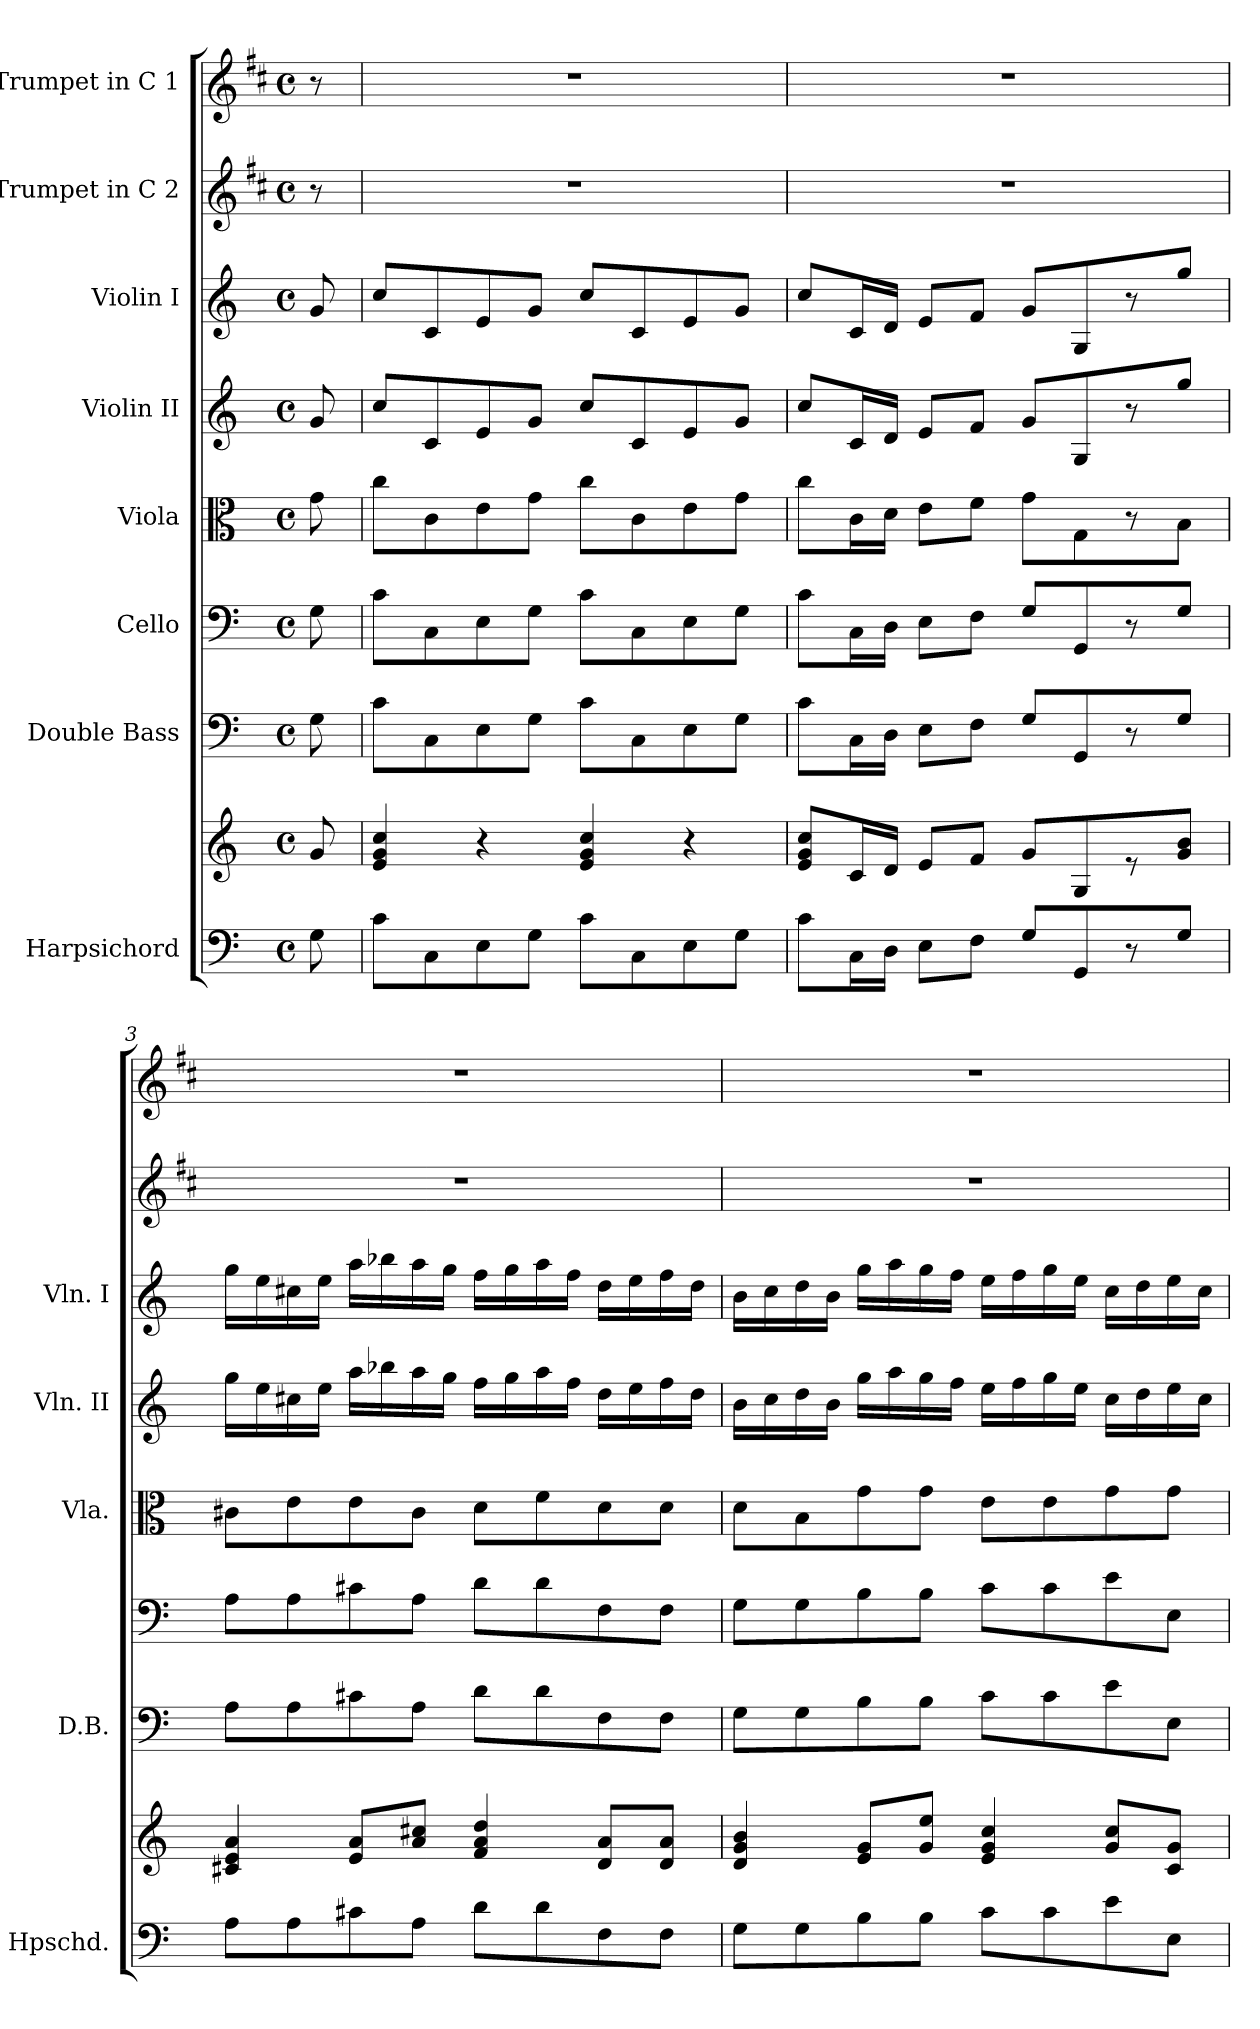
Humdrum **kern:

**kern	**kern	**kern	**kern	**kern	**kern	**kern	**kern	**kern
*part8	*part8	*part7	*part6	*part5	*part4	*part3	*part2	*part1
*staff9	*staff8	*staff7	*staff6	*staff5	*staff4	*staff3	*staff2	*staff1
*I"Harpsichord	*	*I"Double Bass	*I"Cello	*I"Viola	*I"Violin II	*I"Violin I	*I"Trumpet in C 2	*I"Trumpet in C 1
*I'Hpschd.	*	*I'D.B.	*	*I'Vla.	*I'Vln. II	*I'Vln. I	*	*
*clefF4	*clefG2	*clefF4	*clefF4	*clefC3	*clefG2	*clefG2	*clefG2	*clefG2
*	*	*ITrd7c12	*	*	*	*	*ITrd1c2	*ITrd1c2
*k[]	*k[]	*k[]	*k[]	*k[]	*k[]	*k[]	*k[]	*k[]
*M4/4	*M4/4	*M4/4	*M4/4	*M4/4	*M4/4	*M4/4	*M4/4	*M4/4
*met(c)	*met(c)	*met(c)	*met(c)	*met(c)	*met(c)	*met(c)	*met(c)	*met(c)
*MM100	*MM100	*MM100	*MM100	*MM100	*MM100	*MM100	*MM100	*MM100
=	=	=	=	=	=	=	=	=
8G\	8g/	8GG\	8G\	8g\	8g/	8g/	8r	8r
=1	=1	=1	=1	=1	=1	=1	=1	=1
8c\L	4e/ 4g/ 4cc/	8C\L	8c\L	8cc\L	8cc/L	8cc/L	1r	1r
8C\	.	8CC\	8C\	8c\	8c/	8c/	.	.
8E\	4r	8EE\	8E\	8e\	8e/	8e/	.	.
8G\J	.	8GG\J	8G\J	8g\J	8g/J	8g/J	.	.
8c\L	4e/ 4g/ 4cc/	8C\L	8c\L	8cc\L	8cc/L	8cc/L	.	.
8C\	.	8CC\	8C\	8c\	8c/	8c/	.	.
8E\	4r	8EE\	8E\	8e\	8e/	8e/	.	.
8G\J	.	8GG\J	8G\J	8g\J	8g/J	8g/J	.	.
=2	=2	=2	=2	=2	=2	=2	=2	=2
8c\L	8e/ 8g/ 8cc/L	8C\L	8c\L	8cc\L	8cc/L	8cc/L	1r	1r
16C\L	16c/L	16CC\L	16C\L	16c\L	16c/L	16c/L	.	.
16D\JJ	16d/JJ	16DD\JJ	16D\JJ	16d\JJ	16d/JJ	16d/JJ	.	.
8E\L	8e/L	8EE\L	8E\L	8e\L	8e/L	8e/L	.	.
8F\J	8f/J	8FF\J	8F\J	8f\J	8f/J	8f/J	.	.
8G/L	8g/L	8GG/L	8G/L	8g\L	8g/L	8g/L	.	.
8GG/	8G/	8GGG/	8GG/	8G\	8G/	8G/	.	.
8r	8r	8r	8r	8r	8r	8r	.	.
8G/J	8g/ 8b/J	8GG/J	8G/J	8B\J	8gg/J	8gg/J	.	.
!!LO:PB:g=z
=3	=3	=3	=3	=3	=3	=3	=3	=3
8A\L	4c#X/ 4e/ 4a/	8AA\L	8A\L	8c#X\L	16gg\LL	16gg\LL	1r	1r
.	.	.	.	.	16ee\	16ee\	.	.
8A\	.	8AA\	8A\	8e\	16cc#X\	16cc#X\	.	.
.	.	.	.	.	16ee\JJ	16ee\JJ	.	.
8c#X\	8e/ 8a/L	8C#X\	8c#X\	8e\	16aa\LL	16aa\LL	.	.
.	.	.	.	.	16bb-X\	16bb-X\	.	.
8A\J	8a/ 8cc#X/J	8AA\J	8A\J	8c#\J	16aa\	16aa\	.	.
.	.	.	.	.	16gg\JJ	16gg\JJ	.	.
8d\L	4f/ 4a/ 4dd/	8D\L	8d\L	8d\L	16ff\LL	16ff\LL	.	.
.	.	.	.	.	16gg\	16gg\	.	.
8d\	.	8D\	8d\	8f\	16aa\	16aa\	.	.
.	.	.	.	.	16ff\JJ	16ff\JJ	.	.
8F\	8d/ 8a/L	8FF\	8F\	8d\	16dd\LL	16dd\LL	.	.
.	.	.	.	.	16ee\	16ee\	.	.
8F\J	8d/ 8a/J	8FF\J	8F\J	8d\J	16ff\	16ff\	.	.
.	.	.	.	.	16dd\JJ	16dd\JJ	.	.
!!LO:PB:g=z
=4	=4	=4	=4	=4	=4	=4	=4	=4
8G\L	4d/ 4g/ 4b/	8GG\L	8G\L	8d\L	16b\LL	16b\LL	1r	1r
.	.	.	.	.	16cc\	16cc\	.	.
8G\	.	8GG\	8G\	8B\	16dd\	16dd\	.	.
.	.	.	.	.	16b\JJ	16b\JJ	.	.
8B\	8e/ 8g/L	8BB\	8B\	8g\	16gg\LL	16gg\LL	.	.
.	.	.	.	.	16aa\	16aa\	.	.
8B\J	8g/ 8ee/J	8BB\J	8B\J	8g\J	16gg\	16gg\	.	.
.	.	.	.	.	16ff\JJ	16ff\JJ	.	.
8c\L	4e/ 4g/ 4cc/	8C\L	8c\L	8e\L	16ee\LL	16ee\LL	.	.
.	.	.	.	.	16ff\	16ff\	.	.
8c\	.	8C\	8c\	8e\	16gg\	16gg\	.	.
.	.	.	.	.	16ee\JJ	16ee\JJ	.	.
8e\	8g/ 8cc/L	8E\	8e\	8g\	16cc\LL	16cc\LL	.	.
.	.	.	.	.	16dd\	16dd\	.	.
8E\J	8c/ 8g/J	8EE\J	8E\J	8g\J	16ee\	16ee\	.	.
.	.	.	.	.	16cc\JJ	16cc\JJ	.	.
=	=	=	=	=	=	=	=	=
*-	*-	*-	*-	*-	*-	*-	*-	*-
